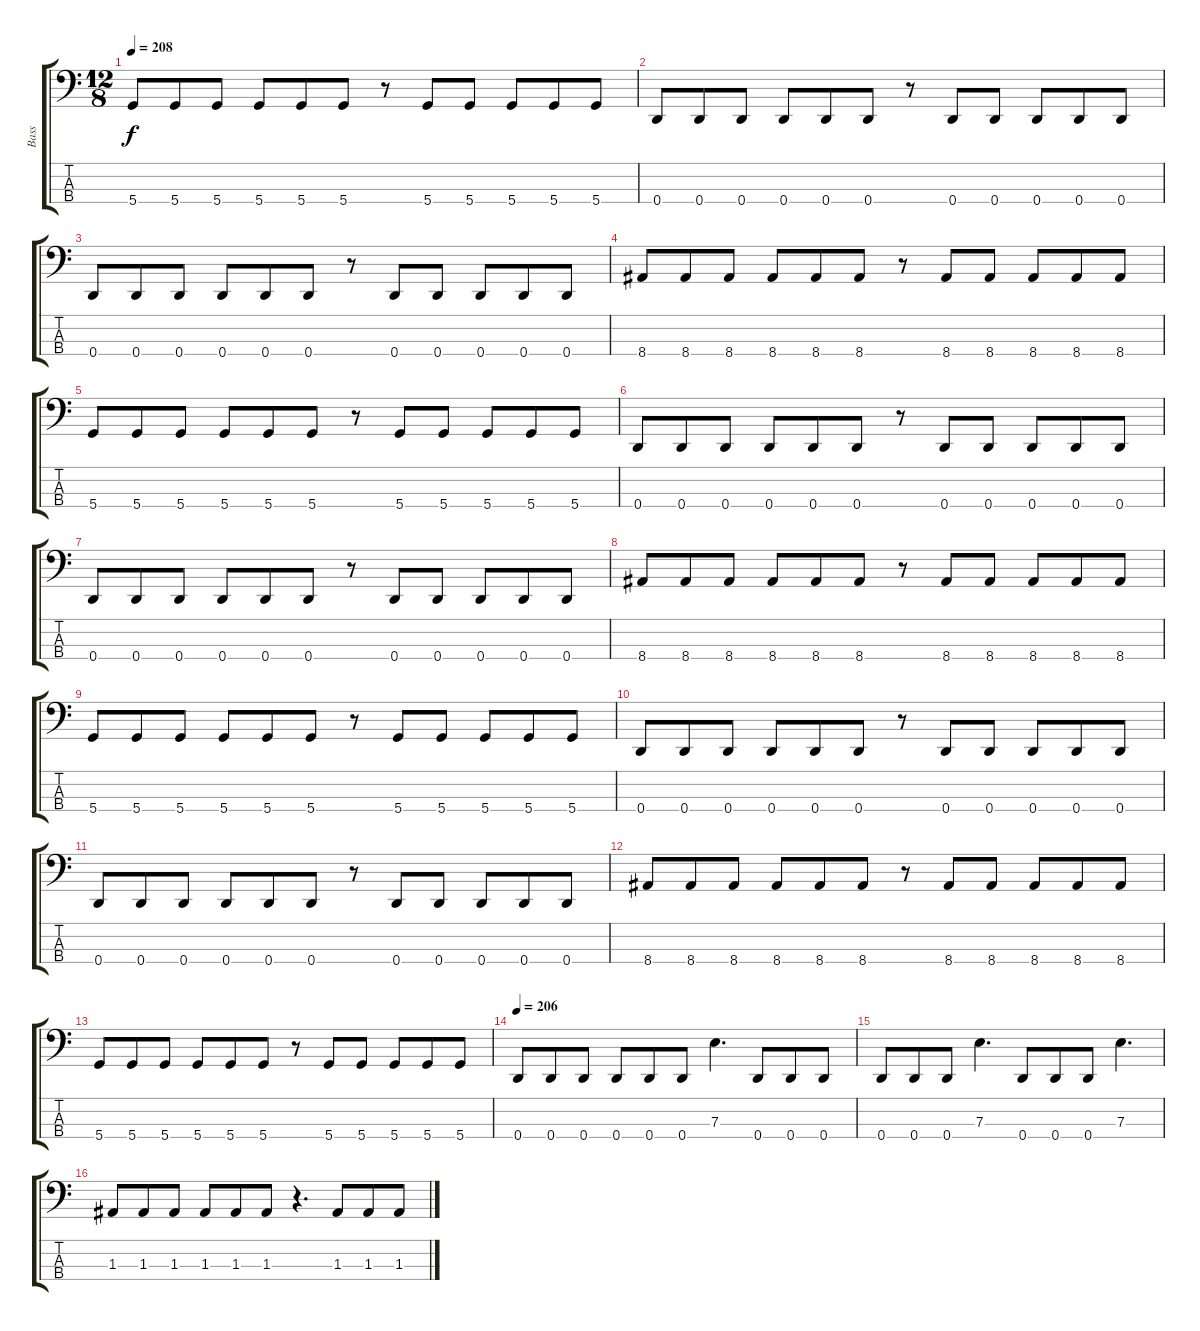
\track ("Bass" "Bass") {instrument electricbasspick}
\staff {score tabs}
\tuning (G2 D2 A1 D1) {hide}
\ts (12 8)
\tempo 208
\clef f4
\ks c
5.4.8{dy f} 5.4.8 5.4.8 5.4.8 5.4.8 5.4.8 r.8 5.4.8 5.4.8 5.4.8 5.4.8 5.4.8 |
0.4.8 0.4.8 0.4.8 0.4.8 0.4.8 0.4.8 r.8 0.4.8 0.4.8 0.4.8 0.4.8 0.4.8 |
0.4.8 0.4.8 0.4.8 0.4.8 0.4.8 0.4.8 r.8 0.4.8 0.4.8 0.4.8 0.4.8 0.4.8 |
8.4.8 8.4.8 8.4.8 8.4.8 8.4.8 8.4.8 r.8 8.4.8 8.4.8 8.4.8 8.4.8 8.4.8 |
5.4.8 5.4.8 5.4.8 5.4.8 5.4.8 5.4.8 r.8 5.4.8 5.4.8 5.4.8 5.4.8 5.4.8 |
0.4.8 0.4.8 0.4.8 0.4.8 0.4.8 0.4.8 r.8 0.4.8 0.4.8 0.4.8 0.4.8 0.4.8 |
0.4.8 0.4.8 0.4.8 0.4.8 0.4.8 0.4.8 r.8 0.4.8 0.4.8 0.4.8 0.4.8 0.4.8 |
8.4.8 8.4.8 8.4.8 8.4.8 8.4.8 8.4.8 r.8 8.4.8 8.4.8 8.4.8 8.4.8 8.4.8 |
5.4.8 5.4.8 5.4.8 5.4.8 5.4.8 5.4.8 r.8 5.4.8 5.4.8 5.4.8 5.4.8 5.4.8 |
0.4.8 0.4.8 0.4.8 0.4.8 0.4.8 0.4.8 r.8 0.4.8 0.4.8 0.4.8 0.4.8 0.4.8 |
0.4.8 0.4.8 0.4.8 0.4.8 0.4.8 0.4.8 r.8 0.4.8 0.4.8 0.4.8 0.4.8 0.4.8 |
8.4.8 8.4.8 8.4.8 8.4.8 8.4.8 8.4.8 r.8 8.4.8 8.4.8 8.4.8 8.4.8 8.4.8 |
5.4.8 5.4.8 5.4.8 5.4.8 5.4.8 5.4.8 r.8 5.4.8 5.4.8 5.4.8 5.4.8 5.4.8 |
\tempo 206
0.4.8 0.4.8 0.4.8 0.4.8 0.4.8 0.4.8 7.3.4{d} 0.4.8 0.4.8 0.4.8 |
0.4.8 0.4.8 0.4.8 7.3.4{d} 0.4.8 0.4.8 0.4.8 7.3.4{d} |
1.3.8 1.3.8 1.3.8 1.3.8 1.3.8 1.3.8 r.4{d} 1.3.8 1.3.8 1.3.8
